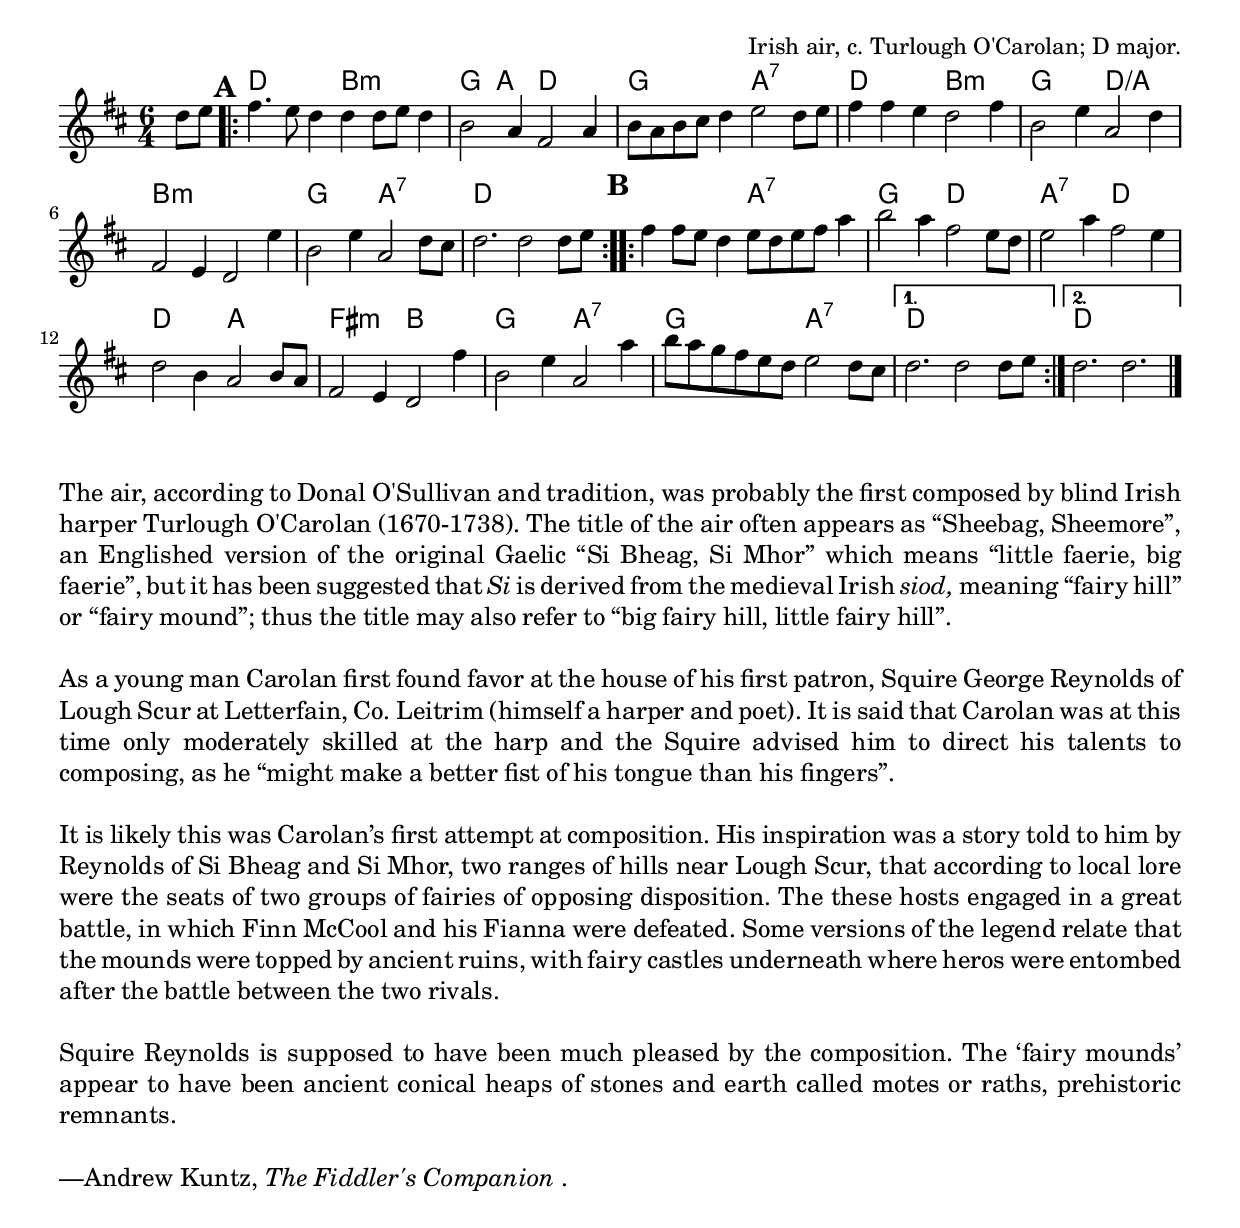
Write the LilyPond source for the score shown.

\version "2.18.2"
\include "util.ly"

\tocItem \markup "Sí Beag Sí Mór"

\score {
  <<
    \relative d'' {
      \time 6/4
      \key d \major

      \partial 4 d8 e |

      \repeat volta 2 {
        \mark \default
        fis4. e8 d4 d d8 e d4 |
        b2 a4 fis2 a4 |
        b8 a b cis d4 e2 d8 e |
        fis4 fis e d2 fis4 |

        b,2 e4 a,2 d4 |
        fis,2 e4 d2 e'4 |
        b2 e4 a,2 d8 cis |
        d2. d2 d8 e |
      }

      \repeat volta 2 {
        \mark \default
        fis4 fis8 e d4 e8 d e fis a4 |
        b2 a4 fis2 e8 d |
        e2 a4 fis2 e4 |
        d2 b4 a2 b8 a |

        fis2 e4 d2 fis'4 |
        b,2 e4 a,2 a'4 |
        b8 a g fis e d e2 d8 cis |
      }

      \alternative {
        { d2. d2 d8 e }
        { d2. d2. \bar "|." }
      }
    }

    \new ChordNames {
      \chordmode {
        \time 6/4
        \set chordChanges = ##t

        \partial 4 s4 |

        \repeat volta 2 {
          d2. b2.:m | g4. a4. d2. | g2. a2.:7 | d2. b2.:m |
          g2. d2.:/a | b2.:m b2.:m | g2. a2.:7 | d2. d2. |
        }
        \repeat volta 2 {
          d2. a2.:7 | g2. d2. | a2.:7 d2. | d2. a2. |
          fis2.:m b2. | g2. a2.:7 | g2. a2.:7 |
        }
        \alternative {
          { d2. d2. }
          { d2. d2. }
        }
      }
    }
  >>

  \header {
    title = "Sí Beag Sí Mór"
    opus = "Irish air, c. Turlough O'Carolan; D major."
  }
  \layout{indent=0}
}

\markuplist {
  \paragraph {
    The air, according to Donal O'Sullivan and tradition, was probably the
    first composed by blind Irish harper Turlough O'Carolan (1670-1738).
    The title of the air often appears as “Sheebag, Sheemore”, an Englished
    version of the original Gaelic “Si Bheag, Si Mhor” which means
    “little faerie, big faerie”, but it has been suggested that \italic Si
    is derived from the medieval Irish \italic siod, meaning “fairy hill”
    or “fairy mound”; thus the title may also refer to “big fairy hill,
    little fairy hill”.
  }
  \paragraph {
    As a young man Carolan first found favor at the house of his first patron,
    Squire George Reynolds of Lough Scur at Letterfain, Co. Leitrim (himself a
    harper and poet). It is said that Carolan was at this time only moderately
    skilled at the harp and the Squire advised him to direct his talents to
    composing, as he “might make a better fist of his tongue than his fingers”.
  }
  \paragraph {
    It is likely this was Carolan’s first attempt at composition. His inspiration
    was a story told to him by Reynolds of Si Bheag and Si Mhor, two ranges of
    hills near Lough Scur, that according to local lore were the seats of two
    groups of fairies of opposing disposition. The these hosts engaged in a great
    battle, in which Finn McCool and his Fianna were defeated. Some versions of
    the legend relate that the mounds were topped by ancient ruins, with fairy
    castles underneath where heros were entombed after the battle between the
    two rivals.
  }

  \paragraph {
    Squire Reynolds is supposed to have been much pleased by the
    composition. The ‘fairy mounds’ appear to have been ancient conical heaps
    of stones and earth called motes or raths, prehistoric remnants.
  }
  \paragraph {
    —Andrew Kuntz, \italic{The Fiddler's Companion}.
  }
}
